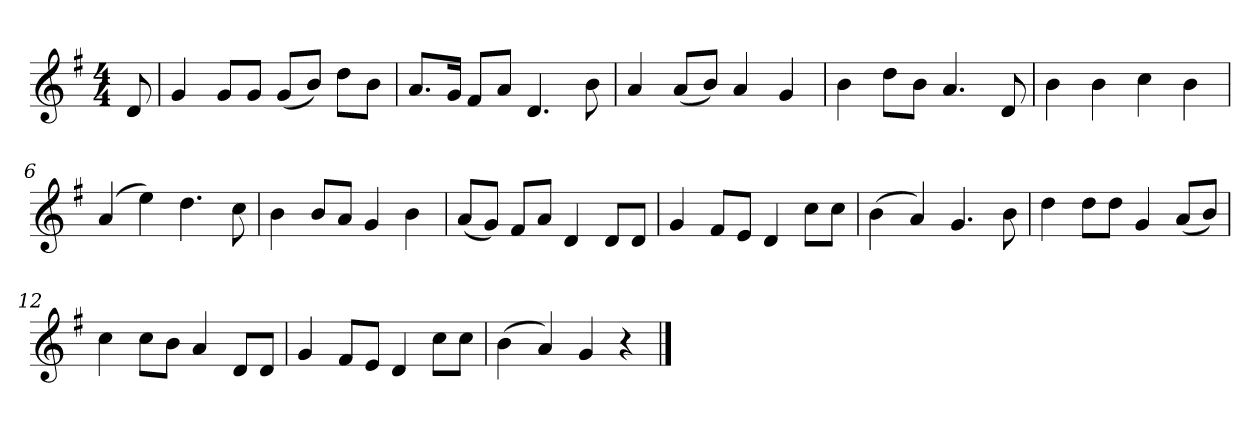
**kern
*part1
*staff1
*k[f#]
*M4/4
*MM120
=
8d
=1
4g
8gL
8gJ
(8gL
8bJ)
8ddL
8bJ
=2
8.aL
16gJk
8f#L
8aJ
4.d
8b
=3
4a
(8aL
8bJ)
4a
4g
=4
4b
8ddL
8bJ
4.a
8d
=5
4b
4b
4cc
4b
=6
(4a
4ee)
4.dd
8cc
=7
4b
8bL
8aJ
4g
4b
=8
(8aL
8gJ)
8f#L
8aJ
4d
8dL
8dJ
=9
4g
8f#L
8eJ
4d
8ccL
8ccJ
=10
(4b
4a)
4.g
8b
=11
4dd
8ddL
8ddJ
4g
(8aL
8bJ)
=12
4cc
8ccL
8bJ
4a
8dL
8dJ
=13
4g
8f#L
8eJ
4d
8ccL
8ccJ
=14
(4b
4a)
4g
4r
==
*-
